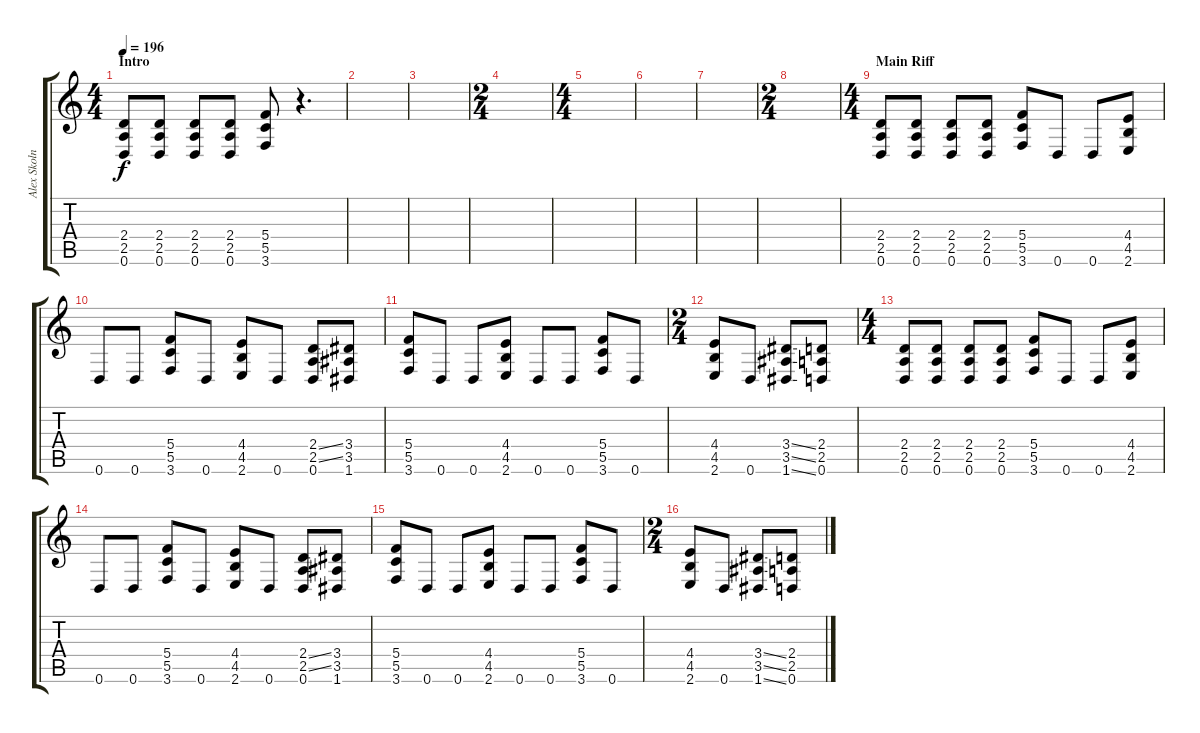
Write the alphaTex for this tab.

\track ("Alex Skolnick - Lead Guitar" "Alex Skoln") {instrument distortionguitar}
\staff {score tabs}
\tuning (D4 A3 F3 C3 G2 D2) {hide}
\ts (4 4)
\section ("" "Intro")
\tempo 196
\clef g2
\ks c
(2.4 2.5 0.6).8{dy f instrument distortionguitar} (2.4 2.5 0.6).8 (2.4 2.5 0.6).8 (2.4 2.5 0.6).8 (5.4 5.5 3.6).8 r.4{d} |
|
|
\ts (2 4)
|
\ts (4 4)
|
|
|
\ts (2 4)
|
\ts (4 4)
\section ("" "Main Riff")
(2.4 2.5 0.6).8 (2.4 2.5 0.6).8 (2.4 2.5 0.6).8 (2.4 2.5 0.6).8 (5.4 5.5 3.6).8 0.6.8 0.6.8 (4.4 4.5 2.6).8 |
0.6.8 0.6.8 (5.4 5.5 3.6).8 0.6.8 (4.4 4.5 2.6).8 0.6.8 (2.4{ss} 2.5{ss} 0.6).8 (3.4 3.5 1.6).8 |
(5.4 5.5 3.6).8 0.6.8 0.6.8 (4.4 4.5 2.6).8 0.6.8 0.6.8 (5.4 5.5 3.6).8 0.6.8 |
\ts (2 4)
(4.4 4.5 2.6).8 0.6.8 (3.4{ss} 3.5{ss} 1.6{ss}).8 (2.4 2.5 0.6).8 |
\ts (4 4)
(2.4 2.5 0.6).8 (2.4 2.5 0.6).8 (2.4 2.5 0.6).8 (2.4 2.5 0.6).8 (5.4 5.5 3.6).8 0.6.8 0.6.8 (4.4 4.5 2.6).8 |
0.6.8 0.6.8 (5.4 5.5 3.6).8 0.6.8 (4.4 4.5 2.6).8 0.6.8 (2.4{ss} 2.5{ss} 0.6).8 (3.4 3.5 1.6).8 |
(5.4 5.5 3.6).8 0.6.8 0.6.8 (4.4 4.5 2.6).8 0.6.8 0.6.8 (5.4 5.5 3.6).8 0.6.8 |
\ts (2 4)
(4.4 4.5 2.6).8 0.6.8 (3.4{ss} 3.5{ss} 1.6{ss}).8 (2.4 2.5 0.6).8
